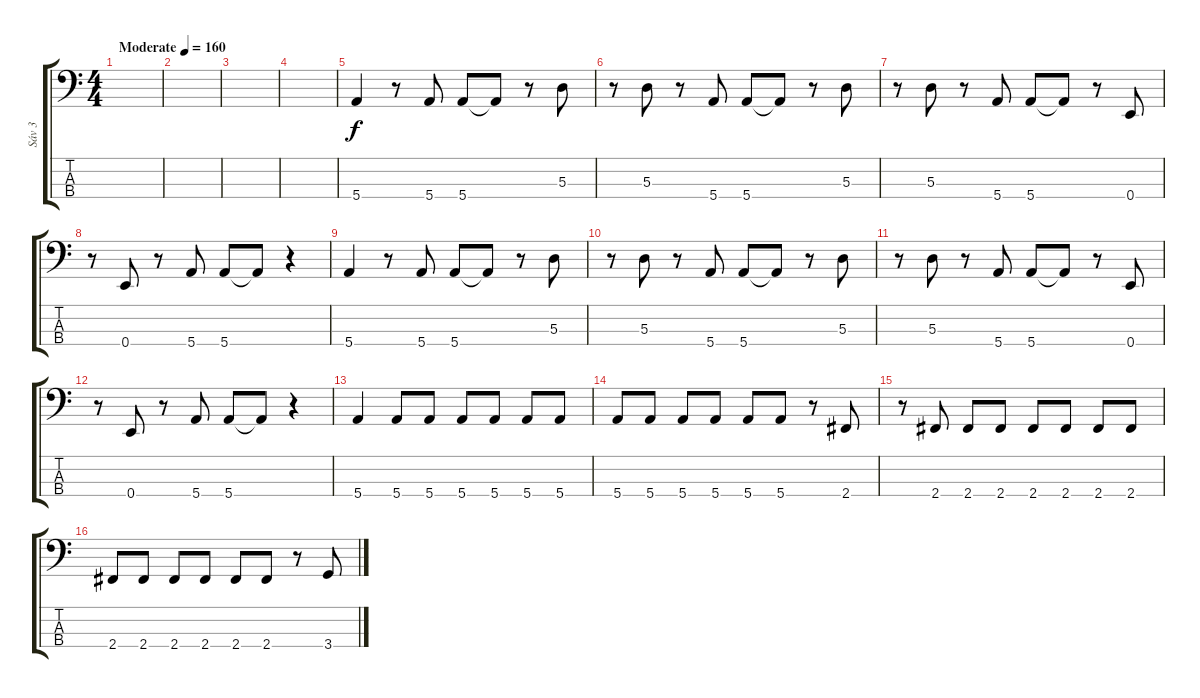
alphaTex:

\track ("Sáv 3" "Sáv 3") {instrument electricbasspick}
\staff {score tabs}
\tuning (G2 D2 A1 E1) {hide}
\ts (4 4)
\tempo (160 "Moderate")
\clef f4
\ks c
|
|
|
|
5.4.4 r.8 5.4.8 5.4.8 5.4{t}.8 r.8 5.3.8 |
r.8 5.3.8 r.8 5.4.8 5.4.8 5.4{t}.8 r.8 5.3.8 |
r.8 5.3.8 r.8 5.4.8 5.4.8 5.4{t}.8 r.8 0.4.8 |
r.8 0.4.8 r.8 5.4.8 5.4.8 5.4{t}.8 r.4 |
5.4.4 r.8 5.4.8 5.4.8 5.4{t}.8 r.8 5.3.8 |
r.8 5.3.8 r.8 5.4.8 5.4.8 5.4{t}.8 r.8 5.3.8 |
r.8 5.3.8 r.8 5.4.8 5.4.8 5.4{t}.8 r.8 0.4.8 |
r.8 0.4.8 r.8 5.4.8 5.4.8 5.4{t}.8 r.4 |
5.4.4 5.4.8 5.4.8 5.4.8 5.4.8 5.4.8 5.4.8 |
5.4.8 5.4.8 5.4.8 5.4.8 5.4.8 5.4.8 r.8 2.4.8 |
r.8 2.4.8 2.4.8 2.4.8 2.4.8 2.4.8 2.4.8 2.4.8 |
2.4.8 2.4.8 2.4.8 2.4.8 2.4.8 2.4.8 r.8 3.4.8
